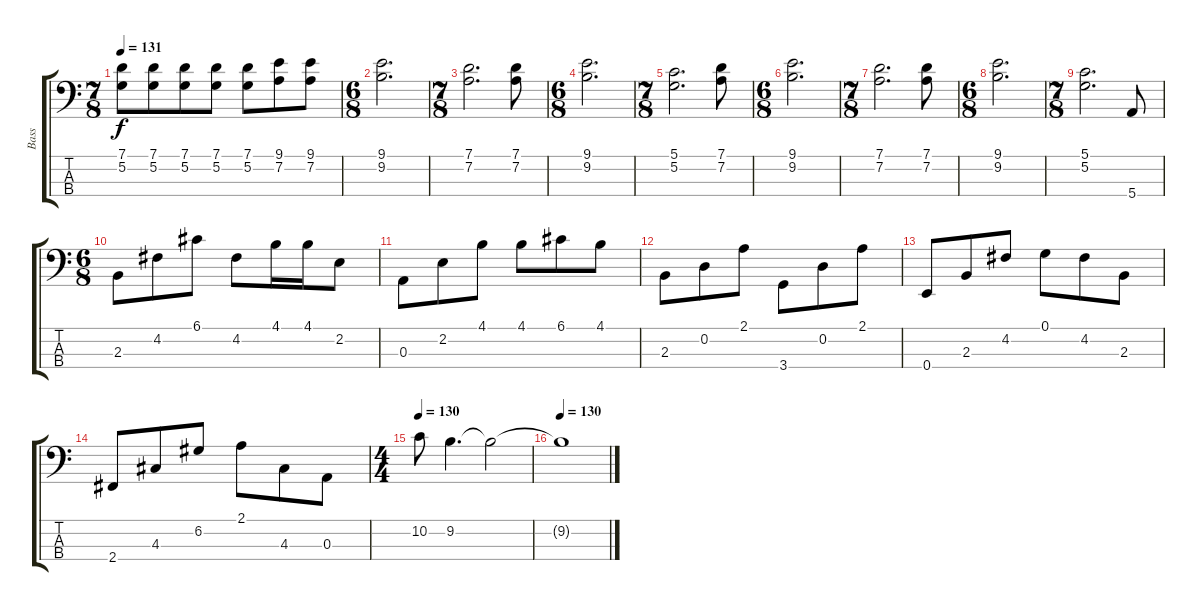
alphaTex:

\track ("Bass" "Bass") {instrument electricbassfinger}
\staff {score tabs}
\tuning (G2 D2 A1 E1) {hide}
\ts (7 8)
\tempo 131
\clef f4
\ks c
(7.1 5.2).8{dy f} (7.1 5.2).8 (7.1 5.2).8 (7.1 5.2).8 (7.1 5.2).8 (9.1 7.2).8 (9.1 7.2).8 |
\ts (6 8)
(9.1 9.2).2{d} |
\ts (7 8)
(7.1 7.2).2{d} (7.1 7.2).8 |
\ts (6 8)
(9.1 9.2).2{d} |
\ts (7 8)
(5.1 5.2).2{d} (7.1 7.2).8 |
\ts (6 8)
(9.1 9.2).2{d} |
\ts (7 8)
(7.1 7.2).2{d} (7.1 7.2).8 |
\ts (6 8)
(9.1 9.2).2{d} |
\ts (7 8)
(5.1 5.2).2{d} 5.4.8 |
\ts (6 8)
2.3.8 4.2.8 6.1.8 4.2.8 4.1.16 4.1.16 2.2.8 |
0.3.8 2.2.8 4.1.8 4.1.8 6.1.8 4.1.8 |
2.3.8 0.2.8 2.1.8 3.4.8 0.2.8 2.1.8 |
0.4.8 2.3.8 4.2.8 0.1.8 4.2.8 2.3.8 |
2.4.8 4.3.8 6.2.8 2.1.8 4.3.8 0.3.8 |
\ts (4 4)
\tempo 130
10.2.8 9.2.4{d} 9.2{t}.2 |
\tempo 130
9.2{t}.1
